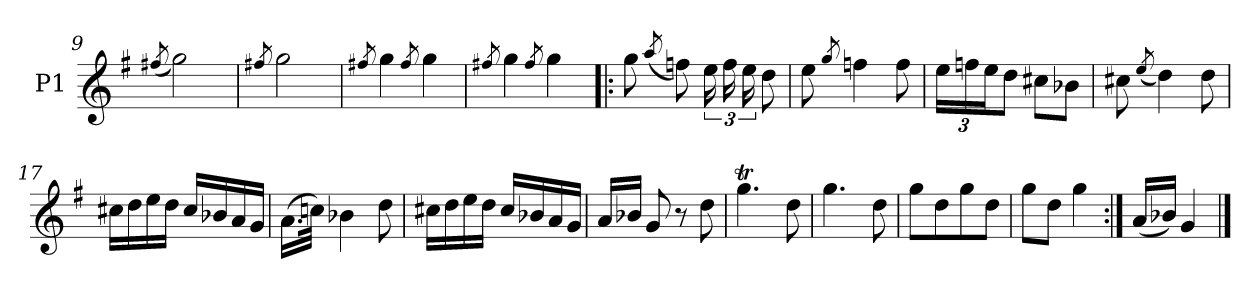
**kern
*part1
*staff1
*I"P1
*clefG2
*k[f#]
=9
(8qff#X/
2gg)
=10
8qff#X/
2gg
=11
8qff#X/
4gg
8qff#/
4gg
=12
8qff#X/
4gg
8qff#/
4gg
=13!|:
8gg
(8qaa/
8ffn)
24ee
24ff
24ee
8dd
=14
8ee
8qgg/
4ffn
8ff
=15
24eeLL
24ffn
24eeJ
8ddJ
8cc#XL
8b-XJ
=16
8cc#X
(8qee/
4dd)
8dd
=17
16cc#XLL
16dd
16ee
16ddJJ
16cc#LL
16b-X
16a
16gJJ
=18
(16.aLL
32ccnJJk)
4b-X
8dd
=19
16cc#XLL
16dd
16ee
16ddJJ
16cc#LL
16b-X
16a
16gJJ
=20
16aLL
16b-XJJ
8g
8r
8dd
=21
4.ggT
8dd
=22
4.gg
8dd
=23
8ggL
8dd
8gg
8ddJ
=24
8ggL
8ddJ
4gg
=25:|!
(16aLL
16b-XJJ)
4g
==
*-
